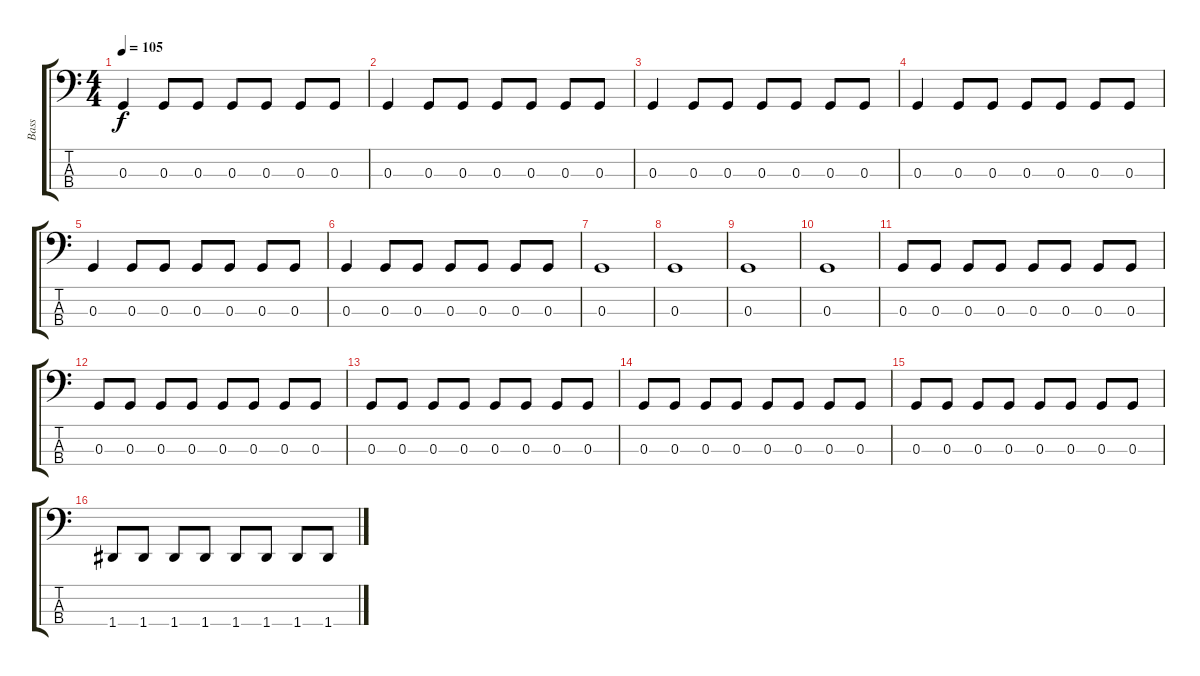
\track ("Bass" "Bass") {instrument electricbassfinger}
\staff {score tabs}
\tuning (F2 C2 G1 D1) {hide}
\ts (4 4)
\tempo 105
\clef f4
\ks c
0.3.4{dy f} 0.3.8 0.3.8 0.3.8 0.3.8 0.3.8 0.3.8 |
0.3.4 0.3.8 0.3.8 0.3.8 0.3.8 0.3.8 0.3.8 |
0.3.4 0.3.8 0.3.8 0.3.8 0.3.8 0.3.8 0.3.8 |
0.3.4 0.3.8 0.3.8 0.3.8 0.3.8 0.3.8 0.3.8 |
0.3.4 0.3.8 0.3.8 0.3.8 0.3.8 0.3.8 0.3.8 |
0.3.4 0.3.8 0.3.8 0.3.8 0.3.8 0.3.8 0.3.8 |
0.3.1 |
0.3.1 |
0.3.1 |
0.3.1 |
0.3.8 0.3.8 0.3.8 0.3.8 0.3.8 0.3.8 0.3.8 0.3.8 |
0.3.8 0.3.8 0.3.8 0.3.8 0.3.8 0.3.8 0.3.8 0.3.8 |
0.3.8 0.3.8 0.3.8 0.3.8 0.3.8 0.3.8 0.3.8 0.3.8 |
0.3.8 0.3.8 0.3.8 0.3.8 0.3.8 0.3.8 0.3.8 0.3.8 |
0.3.8 0.3.8 0.3.8 0.3.8 0.3.8 0.3.8 0.3.8 0.3.8 |
1.4.8 1.4.8 1.4.8 1.4.8 1.4.8 1.4.8 1.4.8 1.4.8
